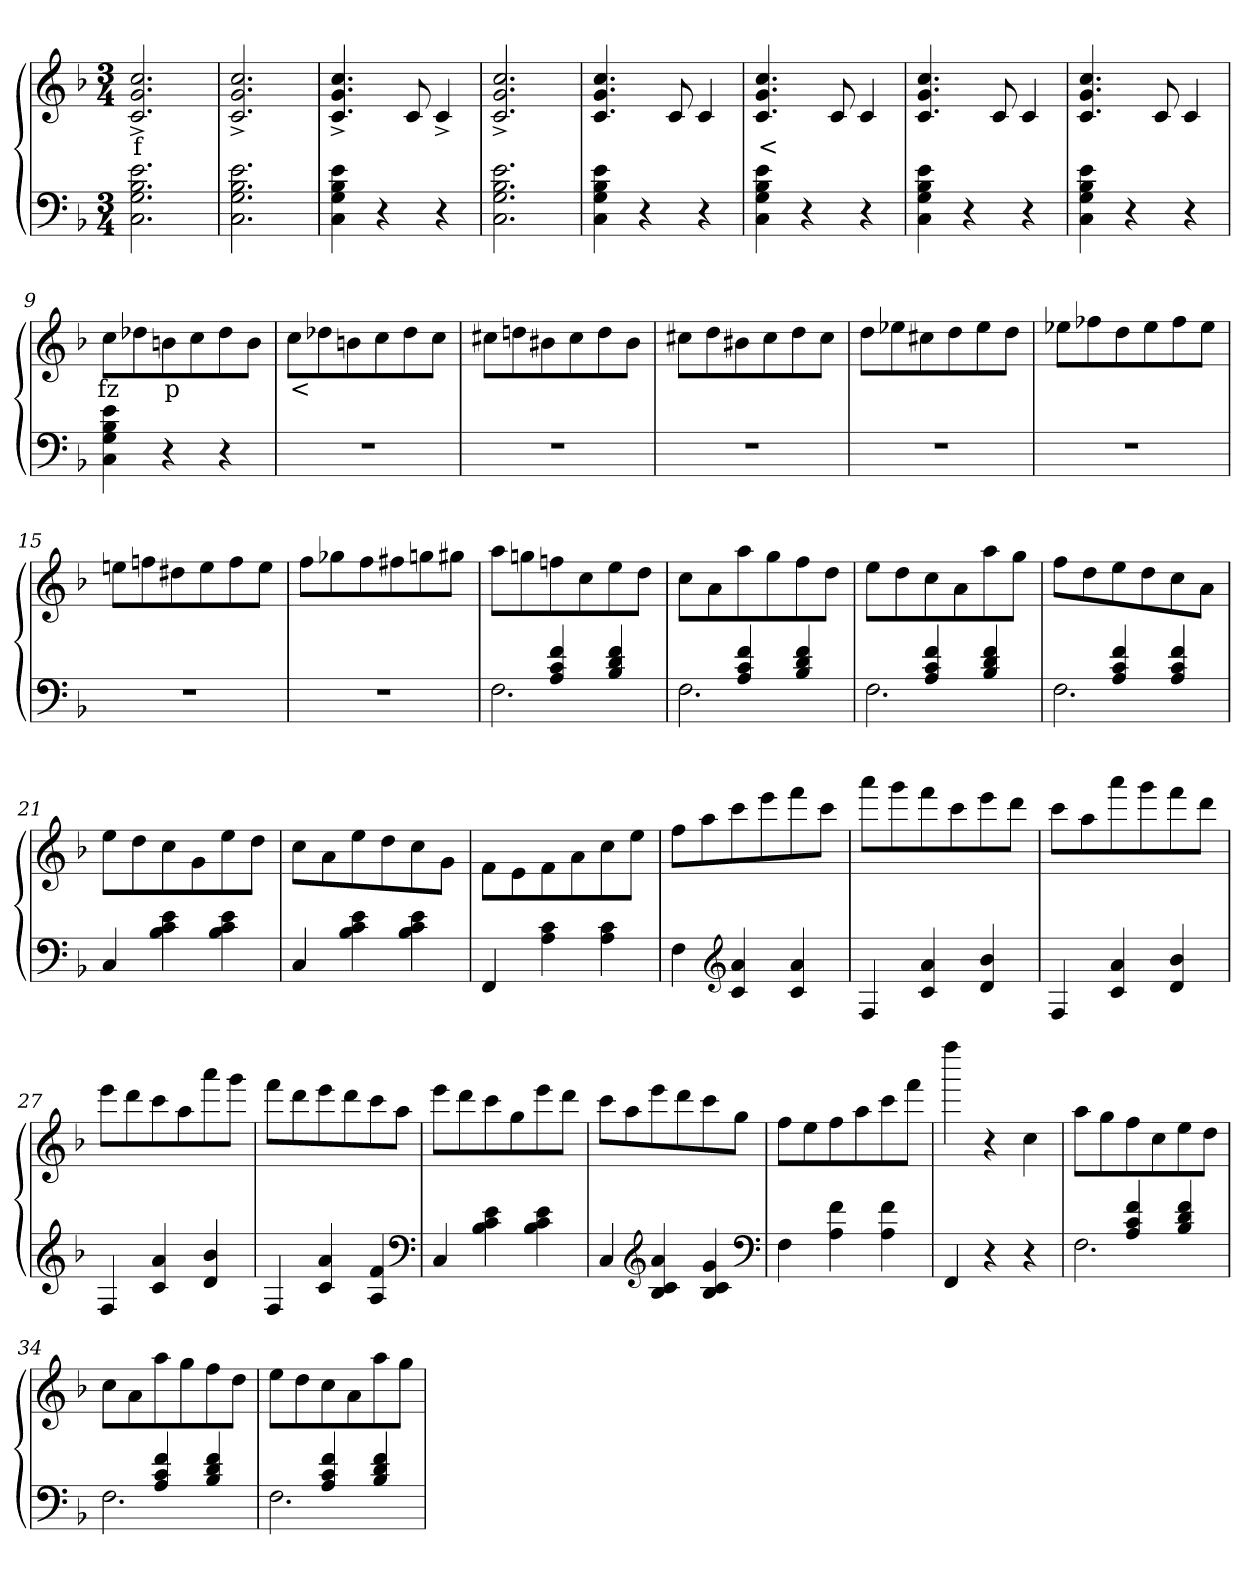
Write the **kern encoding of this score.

**kern	**kern	**text
*part2	*part1	*part1
*staff2	*staff1	*staff1
*clefF4	*clefG2	*
*k[b-]	*k[b-]	*
*M3/4	*M3/4	*
=1	=1	=1
2.e 2.B- 2.G 2.C	2.cc^> 2.g^> 2.c^>	f
=2	=2	=2
2.e 2.B- 2.G 2.C	2.cc^> 2.g^> 2.c^>	.
=3	=3	=3
4e 4B- 4G 4C	4.cc^> 4.g^> 4.c^>	.
4r	.	.
.	8c	.
4r	4c^>	.
=4	=4	=4
2.e 2.B- 2.G 2.C	2.cc^> 2.g^> 2.c^>	.
=5	=5	=5
4e 4B- 4G 4C	4.cc 4.g 4.c	.
4r	.	.
.	8c	.
4r	4c	.
=6	=6	=6
4e 4B- 4G 4C	4.cc 4.g 4.c	<
4r	.	.
.	8c	.
4r	4c	.
=7	=7	=7
4e 4B- 4G 4C	4.cc 4.g 4.c	.
4r	.	.
.	8c	.
4r	4c	.
=8	=8	=8
4e 4B- 4G 4C	4.cc 4.g 4.c	.
4r	.	.
.	8c	.
4r	4c	.
=9	=9	=9
4e 4B- 4G 4C	8ccL	fz
.	8dd-X	.
4r	8bn	p
.	8cc	.
4r	8dd-	.
.	8bJ	.
=10	=10	=10
2.r	8ccL	<
.	8dd-X	.
.	8bn	.
.	8cc	.
.	8dd-	.
.	8ccJ	.
=11	=11	=11
2.r	8cc#XL	.
.	8ddn	.
.	8b#X	.
.	8cc#	.
.	8dd	.
.	8b#J	.
=12	=12	=12
2.r	8cc#XL	.
.	8dd	.
.	8b#X	.
.	8cc#	.
.	8dd	.
.	8cc#J	.
=13	=13	=13
2.r	8ddL	.
.	8ee-X	.
.	8cc#X	.
.	8dd	.
.	8ee-	.
.	8ddJ	.
=14	=14	=14
2.r	8ee-XL	.
.	8ff-X	.
.	8dd	.
.	8ee-	.
.	8ff-	.
.	8ee-J	.
=15	=15	=15
2.r	8eenL	.
.	8ffn	.
.	8dd#X	.
.	8ee	.
.	8ff	.
.	8eeJ	.
=16	=16	=16
2.r	8ffL	.
.	8gg-X	.
.	8ff	.
.	8ff#X	.
.	8ggn	.
.	8gg#XJ	.
=17	=17	=17
*^	*	*
4ryy	2.F	8aaL	.
.	.	8ggn	.
4f 4c 4A	.	8ffn	.
.	.	8cc	.
4f 4d 4B-	.	8ee	.
.	.	8ddJ	.
=18	=18	=18	=18
4ryy	2.F	8ccL	.
.	.	8a	.
4f 4c 4A	.	8aa	.
.	.	8gg	.
4f 4d 4B-	.	8ff	.
.	.	8ddJ	.
=19	=19	=19	=19
4ryy	2.F	8eeL	.
.	.	8dd	.
4f 4c 4A	.	8cc	.
.	.	8a	.
4f 4d 4B-	.	8aa	.
.	.	8ggJ	.
=20	=20	=20	=20
4ryy	2.F	8ffL	.
.	.	8dd	.
4f 4c 4A	.	8ee	.
.	.	8dd	.
4f 4c 4A	.	8cc	.
.	.	8aJ	.
*v	*v	*	*
=21	=21	=21
4C/	8eeL	.
.	8dd	.
4e 4c 4B-	8cc	.
.	8g	.
4e 4c 4B-	8ee	.
.	8ddJ	.
=22	=22	=22
4C/	8ccL	.
.	8a	.
4e 4c 4B-	8ee	.
.	8dd	.
4e 4c 4B-	8cc	.
.	8gJ	.
=23	=23	=23
4FF	8f\L	.
.	8e	.
4c 4A	8f	.
.	8a	.
4c 4A	8cc	.
.	8eeJ	.
=24	=24	=24
4F	8ffL	.
.	8aa	.
*clefG2	*	*
4a 4c	8ccc	.
.	8eee	.
4a 4c	8fff	.
.	8cccJ	.
=25	=25	=25
4F	8aaaL	.
.	8ggg	.
4a 4c	8fff	.
.	8ccc	.
4b- 4d	8eee	.
.	8dddJ	.
=26	=26	=26
4F	8cccL	.
.	8aa	.
4a 4c	8aaa	.
.	8ggg	.
4b- 4d	8fff	.
.	8dddJ	.
=27	=27	=27
4F	8eeeL	.
.	8ddd	.
4a 4c	8ccc	.
.	8aa	.
4b- 4d	8aaa	.
.	8gggJ	.
=28	=28	=28
4F	8fffL	.
.	8ddd	.
4a 4c	8eee	.
.	8ddd	.
4f 4A	8ccc	.
.	8aaJ	.
*clefF4	*	*
=29	=29	=29
4C/	8eeeL	.
.	8ddd	.
4e 4c 4B-	8ccc	.
.	8gg	.
4e 4c 4B-	8eee	.
.	8dddJ	.
=30	=30	=30
4C/	8cccL	.
.	8aa	.
*clefG2	*	*
4a 4c 4B-	8eee	.
.	8ddd	.
4g 4c 4B-	8ccc	.
.	8ggJ	.
*clefF4	*	*
=31	=31	=31
4F	8ff\L	.
.	8ee	.
4f 4A	8ff	.
.	8aa	.
4f 4A	8ccc	.
.	8fffJ	.
=32	=32	=32
4FF	4ffff	.
4r	4r	.
4r	4cc	.
=33	=33	=33
*^	*	*
4ryy	2.F	8aaL	.
.	.	8gg	.
4f 4c 4A	.	8ff	.
.	.	8cc	.
4f 4d 4B-	.	8ee	.
.	.	8ddJ	.
=34	=34	=34	=34
4ryy	2.F	8ccL	.
.	.	8a	.
4f 4c 4A	.	8aa	.
.	.	8gg	.
4f 4d 4B-	.	8ff	.
.	.	8ddJ	.
=35	=35	=35	=35
4ryy	2.F	8eeL	.
.	.	8dd	.
4f 4c 4A	.	8cc	.
.	.	8a	.
4f 4d 4B-	.	8aa	.
.	.	8ggJ	.
*v	*v	*	*
=	=	=
*-	*-	*-
